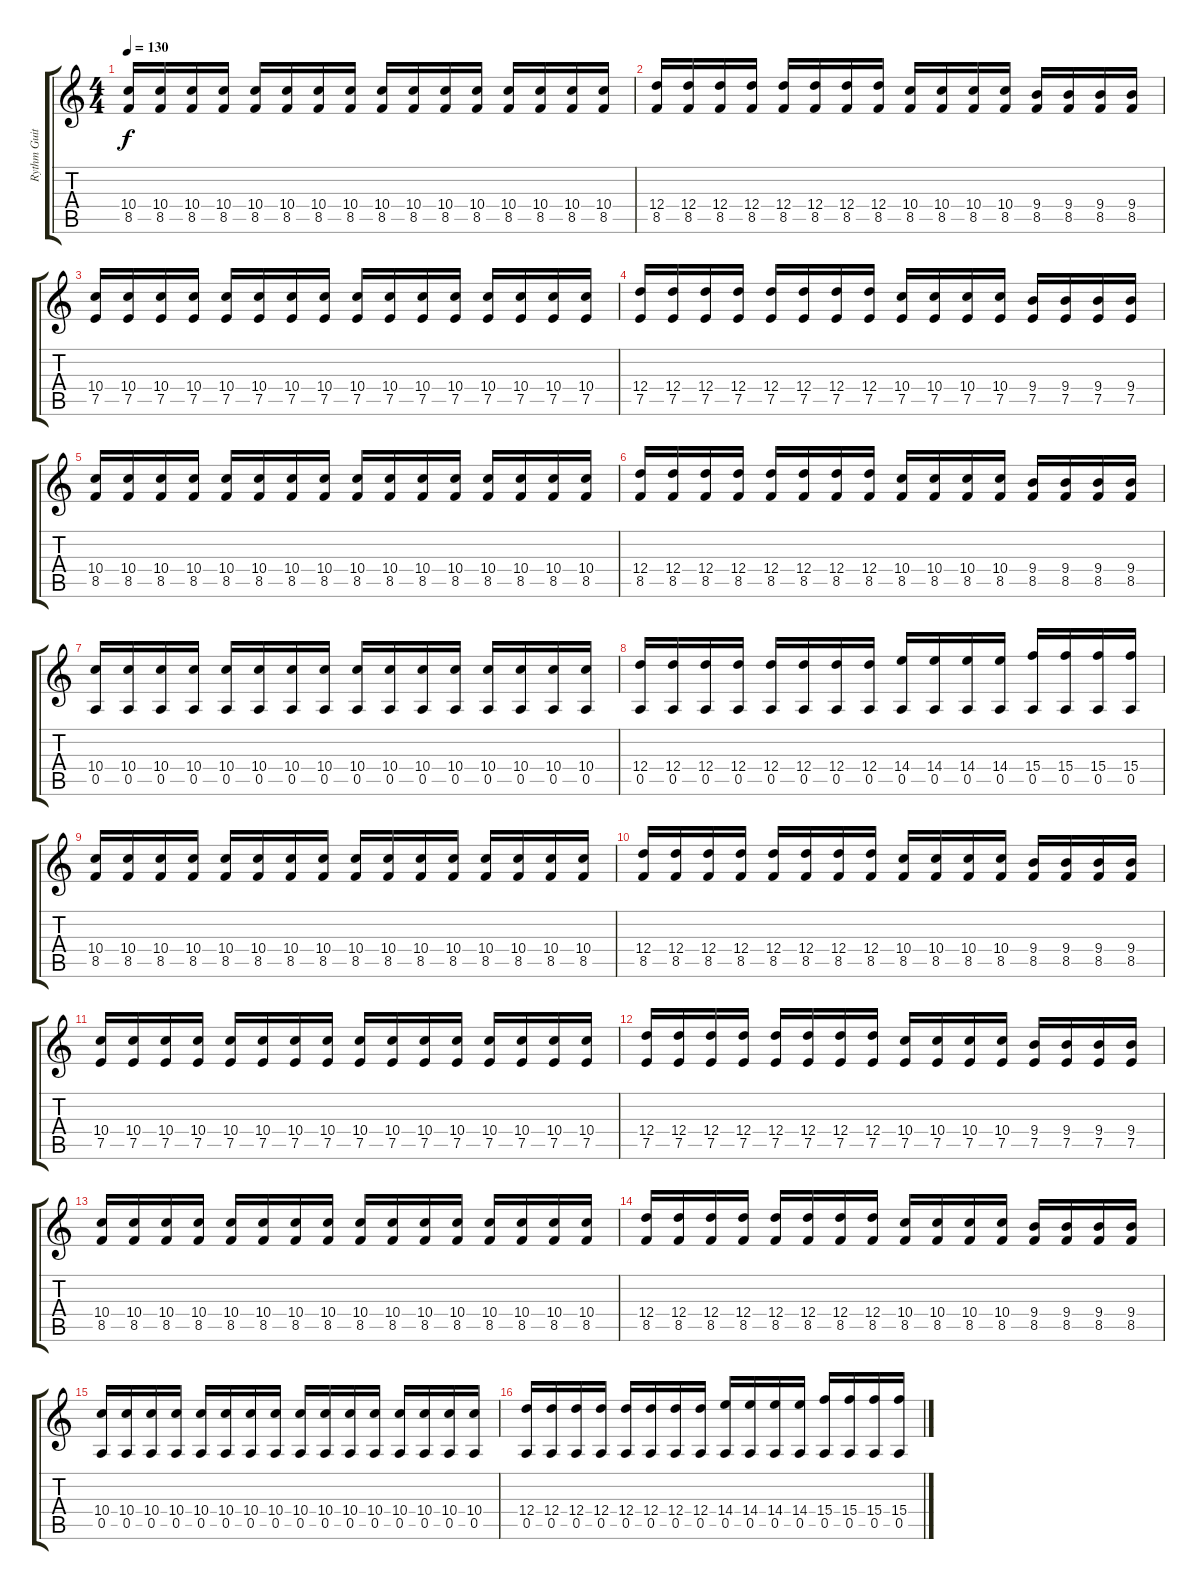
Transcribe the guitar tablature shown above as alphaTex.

\track ("Rythm Guitar 1" "Rythm Guit") {instrument distortionguitar}
\staff {score tabs}
\tuning (E4 B3 G3 D3 A2 E2) {hide}
\ts (4 4)
\tempo 130
\clef g2
\ks c
(10.4 8.5).16{dy f} (10.4 8.5).16 (10.4 8.5).16 (10.4 8.5).16 (10.4 8.5).16 (10.4 8.5).16 (10.4 8.5).16 (10.4 8.5).16 (10.4 8.5).16 (10.4 8.5).16 (10.4 8.5).16 (10.4 8.5).16 (10.4 8.5).16 (10.4 8.5).16 (10.4 8.5).16 (10.4 8.5).16 |
(12.4 8.5).16 (12.4 8.5).16 (12.4 8.5).16 (12.4 8.5).16 (12.4 8.5).16 (12.4 8.5).16 (12.4 8.5).16 (12.4 8.5).16 (10.4 8.5).16 (10.4 8.5).16 (10.4 8.5).16 (10.4 8.5).16 (9.4 8.5).16 (9.4 8.5).16 (9.4 8.5).16 (9.4 8.5).16 |
(10.4 7.5).16 (10.4 7.5).16 (10.4 7.5).16 (10.4 7.5).16 (10.4 7.5).16 (10.4 7.5).16 (10.4 7.5).16 (10.4 7.5).16 (10.4 7.5).16 (10.4 7.5).16 (10.4 7.5).16 (10.4 7.5).16 (10.4 7.5).16 (10.4 7.5).16 (10.4 7.5).16 (10.4 7.5).16 |
(12.4 7.5).16 (12.4 7.5).16 (12.4 7.5).16 (12.4 7.5).16 (12.4 7.5).16 (12.4 7.5).16 (12.4 7.5).16 (12.4 7.5).16 (10.4 7.5).16 (10.4 7.5).16 (10.4 7.5).16 (10.4 7.5).16 (9.4 7.5).16 (9.4 7.5).16 (9.4 7.5).16 (9.4 7.5).16 |
(10.4 8.5).16 (10.4 8.5).16 (10.4 8.5).16 (10.4 8.5).16 (10.4 8.5).16 (10.4 8.5).16 (10.4 8.5).16 (10.4 8.5).16 (10.4 8.5).16 (10.4 8.5).16 (10.4 8.5).16 (10.4 8.5).16 (10.4 8.5).16 (10.4 8.5).16 (10.4 8.5).16 (10.4 8.5).16 |
(12.4 8.5).16 (12.4 8.5).16 (12.4 8.5).16 (12.4 8.5).16 (12.4 8.5).16 (12.4 8.5).16 (12.4 8.5).16 (12.4 8.5).16 (10.4 8.5).16 (10.4 8.5).16 (10.4 8.5).16 (10.4 8.5).16 (9.4 8.5).16 (9.4 8.5).16 (9.4 8.5).16 (9.4 8.5).16 |
(10.4 0.5).16 (10.4 0.5).16 (10.4 0.5).16 (10.4 0.5).16 (10.4 0.5).16 (10.4 0.5).16 (10.4 0.5).16 (10.4 0.5).16 (10.4 0.5).16 (10.4 0.5).16 (10.4 0.5).16 (10.4 0.5).16 (10.4 0.5).16 (10.4 0.5).16 (10.4 0.5).16 (10.4 0.5).16 |
(12.4 0.5).16 (12.4 0.5).16 (12.4 0.5).16 (12.4 0.5).16 (12.4 0.5).16 (12.4 0.5).16 (12.4 0.5).16 (12.4 0.5).16 (14.4 0.5).16 (14.4 0.5).16 (14.4 0.5).16 (14.4 0.5).16 (15.4 0.5).16 (15.4 0.5).16 (15.4 0.5).16 (15.4 0.5).16 |
(10.4 8.5).16 (10.4 8.5).16 (10.4 8.5).16 (10.4 8.5).16 (10.4 8.5).16 (10.4 8.5).16 (10.4 8.5).16 (10.4 8.5).16 (10.4 8.5).16 (10.4 8.5).16 (10.4 8.5).16 (10.4 8.5).16 (10.4 8.5).16 (10.4 8.5).16 (10.4 8.5).16 (10.4 8.5).16 |
(12.4 8.5).16 (12.4 8.5).16 (12.4 8.5).16 (12.4 8.5).16 (12.4 8.5).16 (12.4 8.5).16 (12.4 8.5).16 (12.4 8.5).16 (10.4 8.5).16 (10.4 8.5).16 (10.4 8.5).16 (10.4 8.5).16 (9.4 8.5).16 (9.4 8.5).16 (9.4 8.5).16 (9.4 8.5).16 |
(10.4 7.5).16 (10.4 7.5).16 (10.4 7.5).16 (10.4 7.5).16 (10.4 7.5).16 (10.4 7.5).16 (10.4 7.5).16 (10.4 7.5).16 (10.4 7.5).16 (10.4 7.5).16 (10.4 7.5).16 (10.4 7.5).16 (10.4 7.5).16 (10.4 7.5).16 (10.4 7.5).16 (10.4 7.5).16 |
(12.4 7.5).16 (12.4 7.5).16 (12.4 7.5).16 (12.4 7.5).16 (12.4 7.5).16 (12.4 7.5).16 (12.4 7.5).16 (12.4 7.5).16 (10.4 7.5).16 (10.4 7.5).16 (10.4 7.5).16 (10.4 7.5).16 (9.4 7.5).16 (9.4 7.5).16 (9.4 7.5).16 (9.4 7.5).16 |
(10.4 8.5).16 (10.4 8.5).16 (10.4 8.5).16 (10.4 8.5).16 (10.4 8.5).16 (10.4 8.5).16 (10.4 8.5).16 (10.4 8.5).16 (10.4 8.5).16 (10.4 8.5).16 (10.4 8.5).16 (10.4 8.5).16 (10.4 8.5).16 (10.4 8.5).16 (10.4 8.5).16 (10.4 8.5).16 |
(12.4 8.5).16 (12.4 8.5).16 (12.4 8.5).16 (12.4 8.5).16 (12.4 8.5).16 (12.4 8.5).16 (12.4 8.5).16 (12.4 8.5).16 (10.4 8.5).16 (10.4 8.5).16 (10.4 8.5).16 (10.4 8.5).16 (9.4 8.5).16 (9.4 8.5).16 (9.4 8.5).16 (9.4 8.5).16 |
(10.4 0.5).16 (10.4 0.5).16 (10.4 0.5).16 (10.4 0.5).16 (10.4 0.5).16 (10.4 0.5).16 (10.4 0.5).16 (10.4 0.5).16 (10.4 0.5).16 (10.4 0.5).16 (10.4 0.5).16 (10.4 0.5).16 (10.4 0.5).16 (10.4 0.5).16 (10.4 0.5).16 (10.4 0.5).16 |
(12.4 0.5).16 (12.4 0.5).16 (12.4 0.5).16 (12.4 0.5).16 (12.4 0.5).16 (12.4 0.5).16 (12.4 0.5).16 (12.4 0.5).16 (14.4 0.5).16 (14.4 0.5).16 (14.4 0.5).16 (14.4 0.5).16 (15.4 0.5).16 (15.4 0.5).16 (15.4 0.5).16 (15.4 0.5).16
